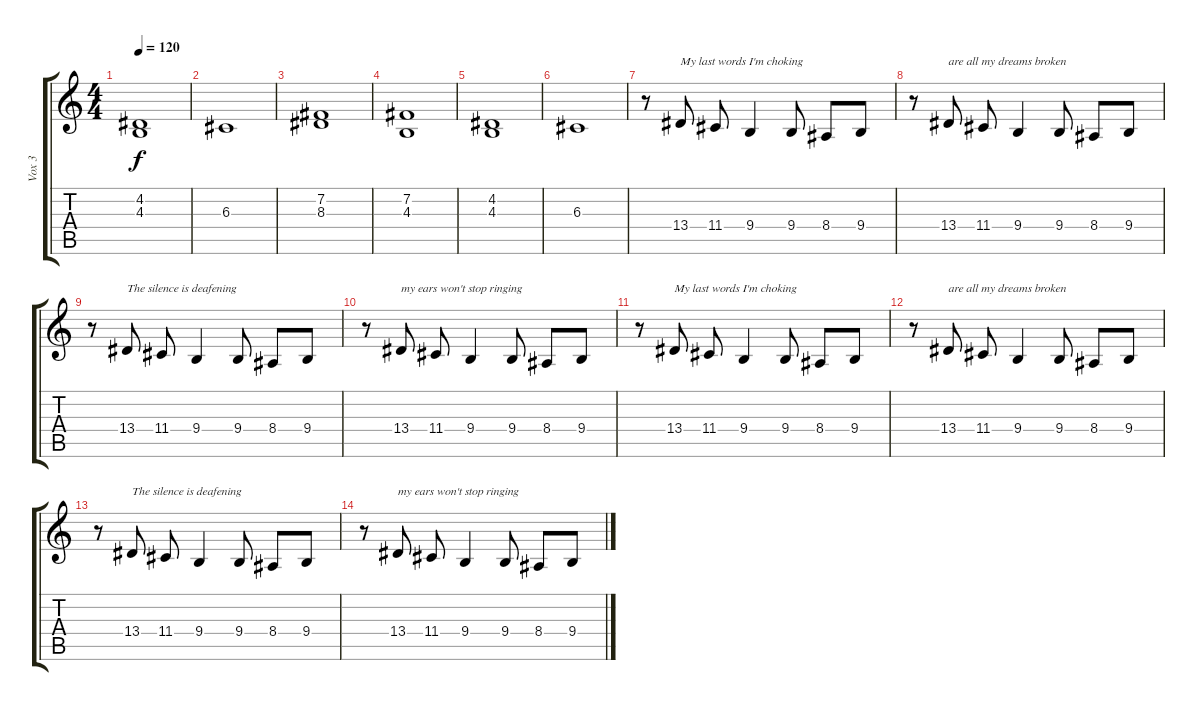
\track ("Vox 3" "Vox 3") {instrument lead2sawtooth}
\staff {score tabs}
\tuning (E4 B3 G3 D3 A2 E2) {hide}
\ts (4 4)
\tempo 120
\clef g2
\ks c
(4.2 4.3).1{dy f} |
6.3.1 |
(7.2 8.3).1 |
(7.2 4.3).1 |
(4.2 4.3).1 |
6.3.1 |
r.8 13.4.8{txt "My last words I'm choking"} 11.4.8 9.4.4 9.4.8 8.4.8 9.4.8 |
r.8 13.4.8{txt "are all my dreams broken"} 11.4.8 9.4.4 9.4.8 8.4.8 9.4.8 |
r.8 13.4.8{txt "The silence is deafening"} 11.4.8 9.4.4 9.4.8 8.4.8 9.4.8 |
r.8 13.4.8{txt "my ears won't stop ringing"} 11.4.8 9.4.4 9.4.8 8.4.8 9.4.8 |
r.8 13.4.8{txt "My last words I'm choking"} 11.4.8 9.4.4 9.4.8 8.4.8 9.4.8 |
r.8 13.4.8{txt "are all my dreams broken"} 11.4.8 9.4.4 9.4.8 8.4.8 9.4.8 |
r.8 13.4.8{txt "The silence is deafening"} 11.4.8 9.4.4 9.4.8 8.4.8 9.4.8 |
r.8 13.4.8{txt "my ears won't stop ringing"} 11.4.8 9.4.4 9.4.8 8.4.8 9.4.8
